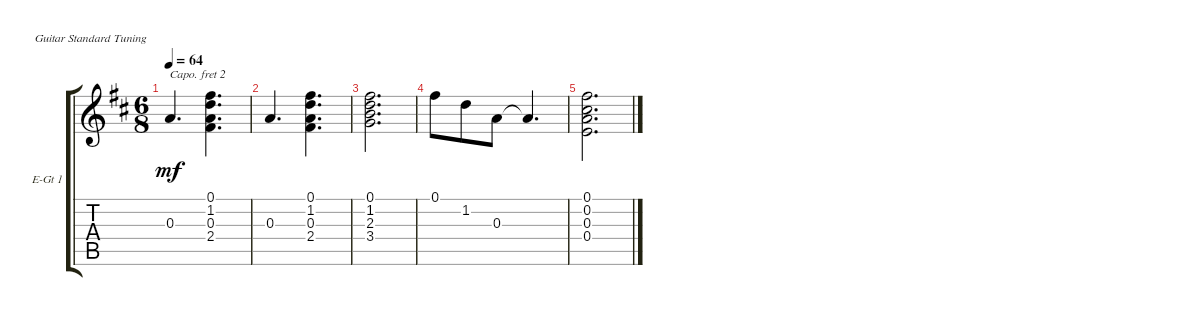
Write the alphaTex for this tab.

\defaultSystemsLayout 4
\bracketExtendMode groupsimilarinstruments
\firstSystemTrackNameOrientation horizontal
\otherSystemsTrackNameOrientation horizontal
\track ("Electric Guitar 1" "E-Gt 1") {instrument electricguitarclean}
\staff {score tabs}
\capo 2
\tuning (E4 B3 G3 D3 A2 E2)
\ts (6 8)
\tempo 64
\clef g2
\ks d
0.3.4{d dy mf} (2.4 0.3 1.2 0.1).4{d} |
0.3.4{d} (2.4 0.3 1.2 0.1).4{d} |
(0.1 1.2 2.3 3.4).2{d} |
0.1.8 1.2.8 0.3.8 0.3{t}.4{d} |
(0.4 0.3 0.2 0.1).2{d}
